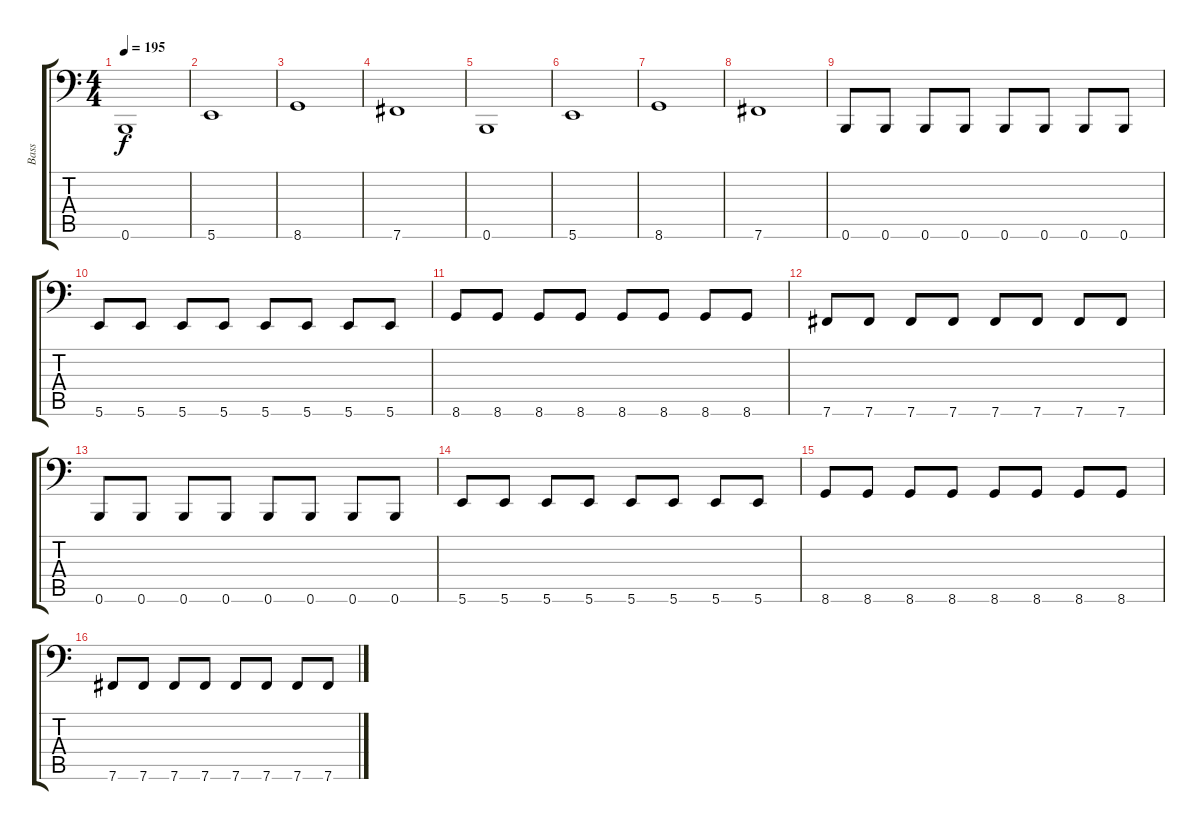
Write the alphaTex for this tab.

\track ("Bass" "Bass") {instrument electricbassfinger}
\staff {score tabs}
\tuning (C3 G2 E2 B1 Gb1 B0) {hide}
\ts (4 4)
\tempo 195
\clef f4
\ks c
0.6.1{dy f} |
5.6.1 |
8.6.1 |
7.6.1 |
0.6.1 |
5.6.1 |
8.6.1 |
7.6.1 |
0.6.8 0.6.8 0.6.8 0.6.8 0.6.8 0.6.8 0.6.8 0.6.8 |
5.6.8 5.6.8 5.6.8 5.6.8 5.6.8 5.6.8 5.6.8 5.6.8 |
8.6.8 8.6.8 8.6.8 8.6.8 8.6.8 8.6.8 8.6.8 8.6.8 |
7.6.8 7.6.8 7.6.8 7.6.8 7.6.8 7.6.8 7.6.8 7.6.8 |
0.6.8 0.6.8 0.6.8 0.6.8 0.6.8 0.6.8 0.6.8 0.6.8 |
5.6.8 5.6.8 5.6.8 5.6.8 5.6.8 5.6.8 5.6.8 5.6.8 |
8.6.8 8.6.8 8.6.8 8.6.8 8.6.8 8.6.8 8.6.8 8.6.8 |
7.6.8 7.6.8 7.6.8 7.6.8 7.6.8 7.6.8 7.6.8 7.6.8
